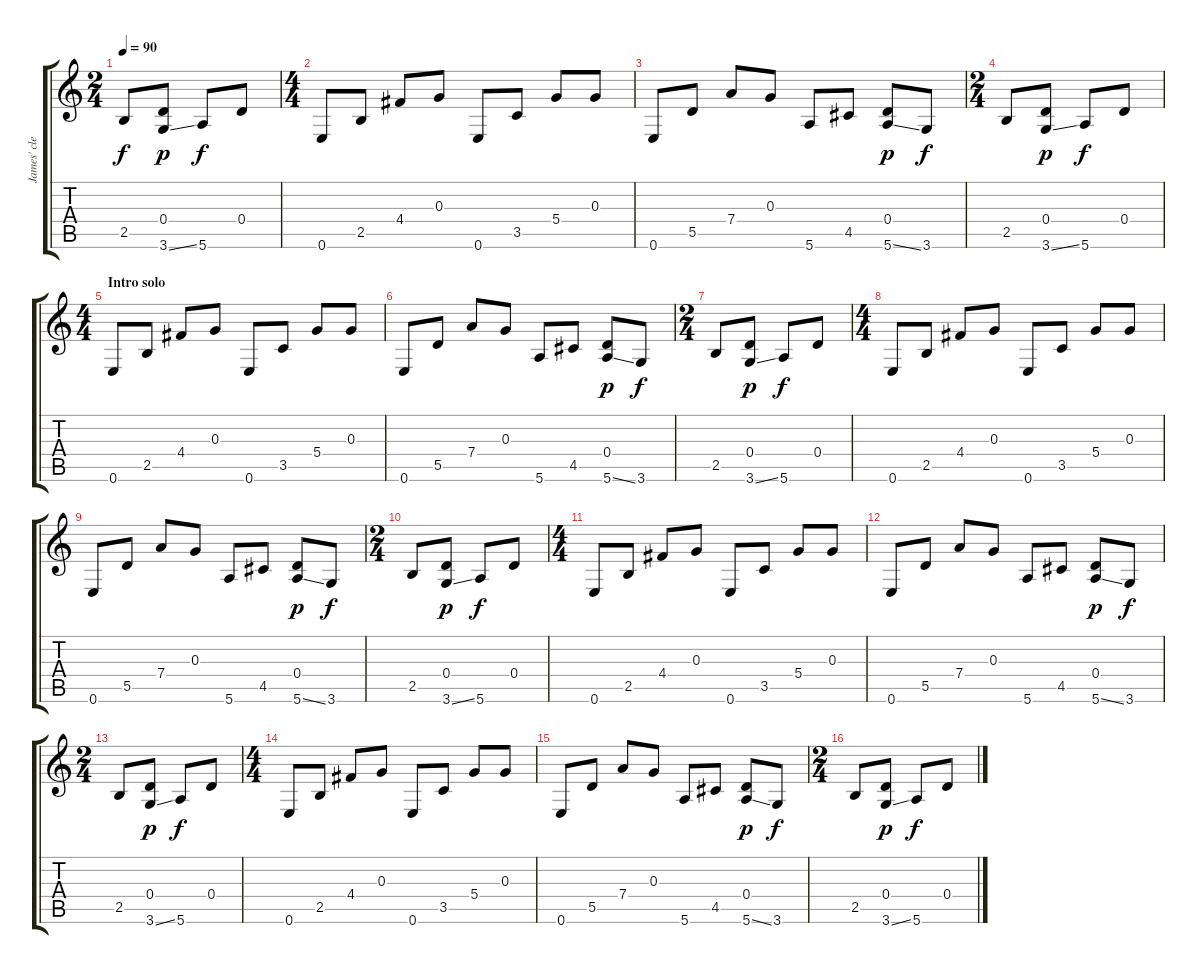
\track ("James' clean" "James' cle") {instrument electricguitarclean}
\staff {score tabs}
\tuning (E4 B3 G3 D3 A2 E2) {hide}
\ts (2 4)
\tempo 90
\clef g2
\ks c
2.5.8{dy f} (0.4 3.6{ss}).8{dy p} 5.6.8{dy f} 0.4.8 |
\ts (4 4)
0.6.8 2.5.8 4.4.8 0.3.8 0.6.8 3.5.8 5.4.8 0.3.8 |
0.6.8 5.5.8 7.4.8 0.3.8 5.6.8 4.5.8 (0.4 5.6{ss}).8{dy p} 3.6.8{dy f} |
\ts (2 4)
2.5.8 (0.4 3.6{ss}).8{dy p} 5.6.8{dy f} 0.4.8 |
\ts (4 4)
\section ("" "Intro solo")
0.6.8 2.5.8 4.4.8 0.3.8 0.6.8 3.5.8 5.4.8 0.3.8 |
0.6.8 5.5.8 7.4.8 0.3.8 5.6.8 4.5.8 (0.4 5.6{ss}).8{dy p} 3.6.8{dy f} |
\ts (2 4)
2.5.8 (0.4 3.6{ss}).8{dy p} 5.6.8{dy f} 0.4.8 |
\ts (4 4)
0.6.8 2.5.8 4.4.8 0.3.8 0.6.8 3.5.8 5.4.8 0.3.8 |
0.6.8 5.5.8 7.4.8 0.3.8 5.6.8 4.5.8 (0.4 5.6{ss}).8{dy p} 3.6.8{dy f} |
\ts (2 4)
2.5.8 (0.4 3.6{ss}).8{dy p} 5.6.8{dy f} 0.4.8 |
\ts (4 4)
0.6.8 2.5.8 4.4.8 0.3.8 0.6.8 3.5.8 5.4.8 0.3.8 |
0.6.8 5.5.8 7.4.8 0.3.8 5.6.8 4.5.8 (0.4 5.6{ss}).8{dy p} 3.6.8{dy f} |
\ts (2 4)
2.5.8 (0.4 3.6{ss}).8{dy p} 5.6.8{dy f} 0.4.8 |
\ts (4 4)
0.6.8 2.5.8 4.4.8 0.3.8 0.6.8 3.5.8 5.4.8 0.3.8 |
0.6.8 5.5.8 7.4.8 0.3.8 5.6.8 4.5.8 (0.4 5.6{ss}).8{dy p} 3.6.8{dy f} |
\ts (2 4)
2.5.8 (0.4 3.6{ss}).8{dy p} 5.6.8{dy f} 0.4.8
